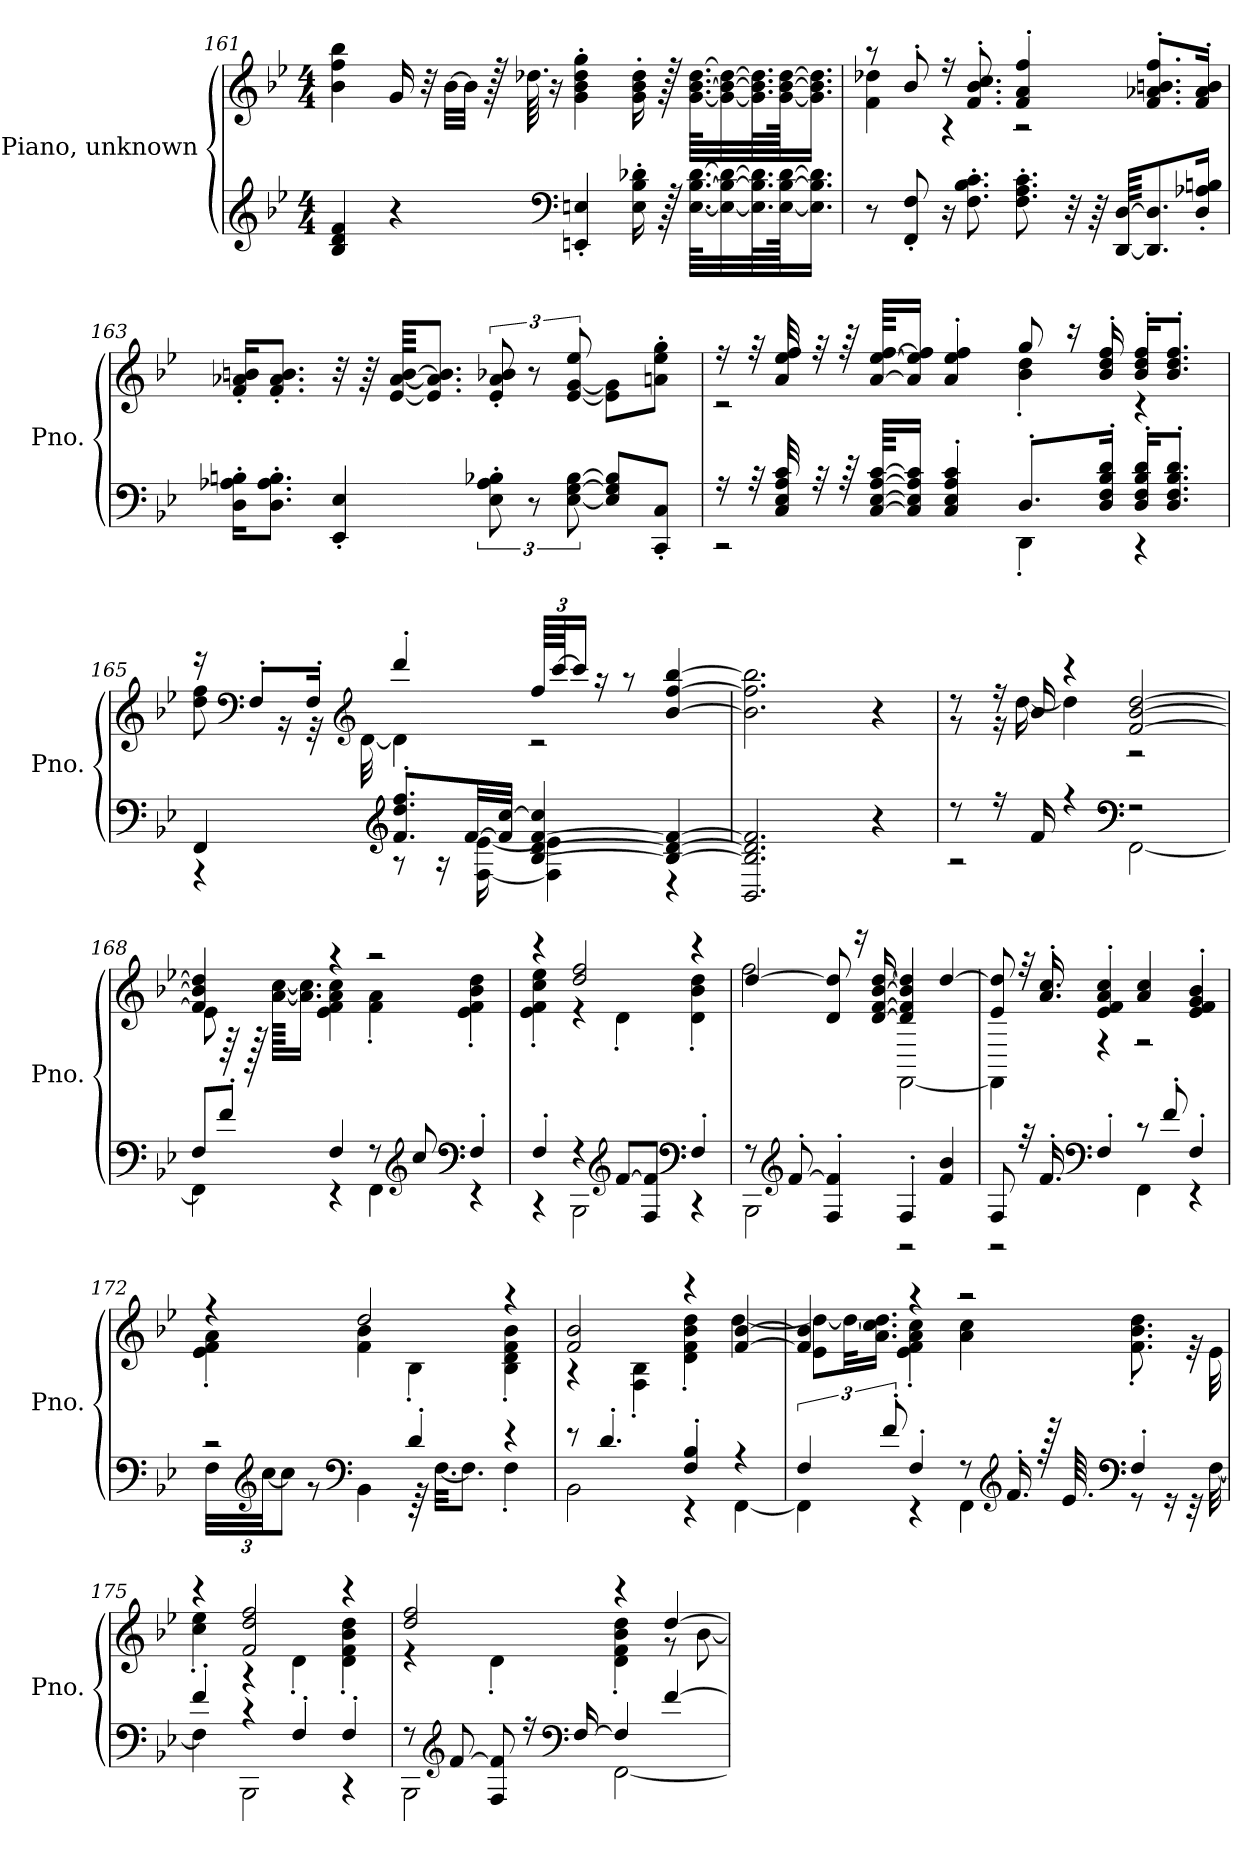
**kern	**kern
*part1	*part1
*staff2	*staff1
*I"Piano, unknown	*
*I'Pno.	*
!!LO:LB:g=z
*clefG2	*clefG2
*k[b-e-]	*k[b-e-]
*M4/4	*M4/4
=161	=161
4B-/ 4d/ 4f/	4b-\ 4ff\ 4bb-\
4r	16g/
.	32r
.	[32b-\LLL
.	32b-\JJJ]
.	128r
.	64.dd-X\
.	16r
*clefF4	*
4EEn/' 4En/'	4g\' 4b-\' 4dd-\' 4gg\'
16E\' 16B-\' 16d-X\'	16g\' 16b-\' 16dd-\'
128r	128r
[64.E\ [64.B-\ [64.d-\KLLL	[64.g\ [64.b-\ [64.dd-\KLLL
32E\_ 32B-\_ 32d-\_	32g\_ 32b-\_ 32dd-\_
64.E\] 64.B-\] 64.d-\]L	64.g\] 64.b-\] 64.dd-\]L
[128E\ [128B-\ [128d-\JJK	[128g\ [128b-\ [128dd-\JJK
16.E\] 16.B-\] 16.d-\]JJ	16.g\] 16.b-\] 16.dd-\]JJ
=162	=162
*	*^
8r	8r	4f\ 4dd-X\
8FF/' 8F/'	8b-'/	.
16r	16r	4r
8.F\' 8.B-\' 8.c\'	8.f/' 8.b-/' 8.cc/'	.
8.F\' 8.A\' 8.c\'	4f/' 4a/' 4ff/'	2r
32r	.	.
64r	.	.
[64DD/ [64D/KKKL	.	.
8.DD/] 8.D/]	8.f/' 8.a-X/' 8.bn/' 8.ff/'L	.
16D/' 16A-X/' 16Bn/'Jk	16f/' 16a-/' 16b/'Jk	.
*	*v	*v
!!LO:LB:g=z
=163	=163
16D\' 16A-X\' 16Bn\'KL	16f/' 16a-X/' 16bn/'KL
8.D\' 8.A-\' 8.B\'J	8.f/' 8.a-/' 8.b/'J
4EE-/' 4E-/'	32r
.	64r
.	[64e-/ [64a-/ [64b/KKKL
.	8.e-/] 8.a-/] 8.b/]J
12E-\' 12A-\' 12B-X\'	12e-/' 12a-/' 12b-X/'
12r	12r
[12E-\ [12G\ [12B-\	[12e-/ [12g/ 12ee-/
8E-/] 8G/] 8B-/]L	8e-\] 8g\]L
8CC/' 8C/'J	8an\' 8ee-\' 8gg\'J
=164	=164
*^	*^
16r	2r	16r	2r
32r	.	32r	.
32C/ 32E-/ 32A/ 32c/	.	32a/ 32ee-/ 32ff/	.
32r	.	32r	.
64r	.	64r	.
[64C/ [64E-/ [64A/ [64c/KKLL	.	[64a/ [64ee-/ [64ff/KKLL	.
16C/] 16E-/] 16A/] 16c/]JJ	.	16a/] 16ee-/] 16ff/]JJ	.
4C/' 4E-/' 4A/' 4c/'	.	4a/' 4ee-/' 4ff/'	.
8.D'/L	4DD'\	8gg/	4b-\' 4dd\'
.	.	16r	.
16D/' 16F/' 16B-/' 16d/'Jk	.	16b-/' 16dd/' 16ff/'	.
16D/' 16F/' 16B-/' 16d/'KL	4r	16b-/' 16dd/' 16ff/'KL	4r
8.D/' 8.F/' 8.B-/' 8.d/'J	.	8.b-/' 8.dd/' 8.ff/'J	.
!!LO:LB:g=z	!!
=165	=165	=165	=165
4FF/	4r	16r	8dd\ 8ff\
*	*	*clefF4	*
.	.	8F'/L	.
.	.	.	16r
.	.	16F'/Jk	32r
*	*	*clefG2	*
.	.	.	[32d\
*clefG2	*	*	*
8.f/' 8.dd/' 8.ff/'L	8r	4ddd'/	4d\]
.	16r	.	.
[32f/LL	[16F\ [16e-\	.	.
32f/] [32cc/JJJ	.	.	.
*	*	*Xbrackettup	*
[4B-/ [4d/ [4f/ 4cc/]	4F\] 4e-\]	96ff/LLLL	2r
.	.	[96ccc/JJ	.
.	.	24ccc/JJ]	.
.	.	16r	.
.	.	8r	.
4B-/_ 4d/_ 4f/_	4r	[4b-/ [4ff/ [4bb-/	.
*v	*v	*	*
*	*v	*v
=166	=166
2.BB-/ 2.B-/] 2.d/] 2.f/]	2.b-\] 2.ff\] 2.bb-\]
4r	4r
=167	=167
*^	*^
8r	2r	8r	8r
16r	.	16r	16r
16f/	.	16b-/	[16dd\
4r	.	4r	4dd\]
*clefF4	*	*	*
2r	[2FF\	[2f/ [2b-/ [2dd/	2r
!!LO:LB:g=z	!!
=168	=168	=168	=168
8F/L	4FF\]	4f/] 4b-/] 4dd/]	8e-\
8f'/J	.	.	64r
.	.	.	128r
.	.	.	[128a\ [128cc\KKKLL
.	.	.	16.a\] 16.cc\]JJ
4F/	4r	4r	4e-\ 4f\ 4a\ 4cc\
8r	4FF\	2r	4f\' 4a\'
*clefG2	*	*	*
8cc/	.	.	.
*clefF4	*	*	*
4F'/	4r	.	4e-\' 4f\' 4b-\' 4dd\'
=169	=169	=169	=169
4F'/	4r	4r	4e-\' 4f\' 4cc\' 4ee-\'
4r	2BBB-\	2dd/ 2ff/	4r
*clefG2	*	*	*
[8f/L	.	.	4d'\
8F/ 8f/]J	.	.	.
*clefF4	*	*	*
4F'/	4r	4r	4d\' 4b-\' 4dd\'
=170	=170	=170	=170
8r	2BBB-\	[4dd/	2ff\
*clefG2	*	*	*
[8f'/	.	.	.
4F/' 4f/]'	.	8d/ 8dd/]	.
.	.	16r	.
.	.	[16d/ [16f/ [16b-/ [16dd/	.
4F'/	2r	4d/] 4f/] 4b-/] 4dd/]	[2FF\
4f/ 4b-/	.	[4dd/	.
!!LO:LB:g=z	!!
=171	=171	=171	=171
8F/	2r	8e-/ 8dd/]	4FF\]
32r	.	32r	.
16.f'/	.	16.a/' 16.cc/'	.
*clefF4	*	*	*
4F'/	.	4e-/' 4f/' 4a/' 4cc/'	4r
8r	4FF\	4a/ 4cc/	2r
8f'/	.	.	.
4F'/	4r	4e-/' 4f/' 4g/' 4b-/'	.
=172	=172	=172	=172
*	*Xbrackettup	*	*
2r	48F\LLL	4r	4e-\' 4f\' 4a\'
*clefG2	*	*	*
.	[48cc\JJ	.	.
.	12cc\J]	.	.
.	8r	.	.
*clefF4	*	*	*
.	4BB-\	2dd/	4f\ 4b-\
4d'/	64r	.	4B-'\
.	[32.F\KKL	.	.
.	8.F\J]	.	.
4r	4F'\	4r	4B-\' 4d\' 4f\' 4b-\'
=173	=173	=173	=173
8r	2BB-\	2f/ 2b-/	4r
4.d'/	.	.	.
.	.	.	4F\' 4B-\'
4F/' 4B-/'	4r	4r	4d\' 4f\' 4b-\' 4dd\'
4r	[4FF\	[4f/ [4b-/	[4dd\
!!LO:PB:g=z	!!
=174	=174	=174	=174
*brackettup	*	*	*
6F/	4FF\]	4f/] 4b-/]	8e-\ 8dd\_L
.	.	.	32dd\KL_
.	.	.	16.a\ 16.cc\ 16.dd\]JJ
12f'/	.	.	.
4F'/	4r	4r	4e-\' 4f\' 4a\' 4cc\'
8r	4FF\	2r	4a\ 4cc\
*clefG2	*	*	*
16.f'/	.	.	.
128r	.	.	.
64.e-/	.	.	.
*clefF4	*	*	*
4F'/	8r	.	8.f\' 8.b-\' 8.dd\'
.	16r	.	.
.	32r	.	32r
.	[32F\	.	32e-\
=175	=175	=175	=175
4f'/	4F\]	4r	4cc\' 4ee-\'
4r	2BBB-\	2f/ 2dd/ 2ff/	4r
4F'/	.	.	4d'\
4F'/	4r	4r	4d\' 4f\' 4b-\' 4dd\'
=176	=176	=176	=176
8r	2BBB-\	2dd/ 2ff/	4r
*clefG2	*	*	*
[8f/	.	.	.
8F/ 8f/]	.	.	4d'\
16r	.	.	.
*clefF4	*	*	*
[16F/	.	.	.
4F/]	[2FF\	4r	4d\' 4f\' 4b-\' 4dd\'
[4f/	.	[4dd/	8r
.	.	.	[8b-\
*v	*v	*	*
*	*v	*v
=	=
*-	*-
